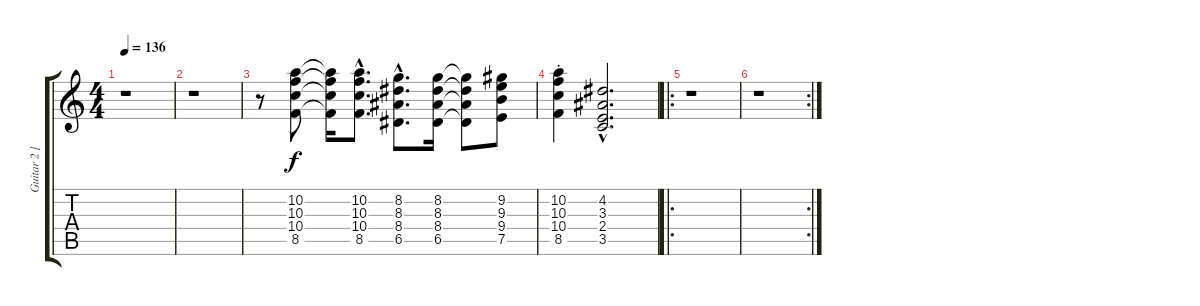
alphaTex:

\track ("Guitar 2 [Horna Arr. for Guitar]" "Guitar 2 [") {instrument electricguitarclean}
\staff {score tabs}
\tuning (E4 B3 G3 D3 A2 E2) {hide}
\ts (4 4)
\tempo 136
\clef g2
\ks c
r.1{dy f} |
r.1 |
r.8 (10.2 10.3 10.4 8.5).8 (10.2{t} 10.3{t} 10.4{t} 8.5{t}).16 (10.2{hac} 10.3{hac} 10.4{hac} 8.5{hac}).8{d} (8.2{hac} 8.3{hac} 8.4{hac} 6.5{hac}).8{d} (8.2 8.3 8.4 6.5).16 (8.2{t} 8.3{t} 8.4{t} 6.5{t}).8 (9.2 9.3 9.4 7.5).8 |
(10.2{st} 10.3{st} 10.4{st} 8.5{st}).4 (4.2{hac} 3.3{hac} 2.4{hac} 3.5{hac}).2{d} |
\ro
r.1 |
\rc 2
r.1
